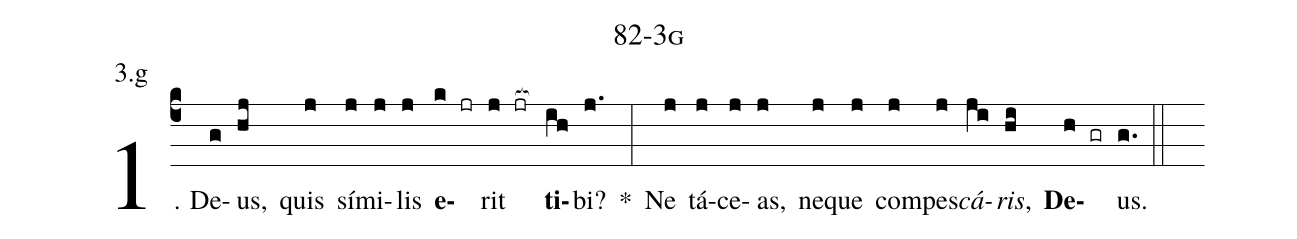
name: 82-3g;
annotation: 3.g;
%%
(c4)1. De(g)us,(hj) quis(j) sí(j)mi(j)lis(j) <b>e</b>(k jr)rit(j jr[ocb:1{]) <b>ti</b>(ih[ocb:0}])bi?(j.) *(:) Ne(j) tá(j)ce(j)as,(j) ne(j)que(j) com(j)pes(j)<i>cá</i>(ji)<i>ris</i>,(hi) <b>De</b>(h gr)us.(g.) (::)
